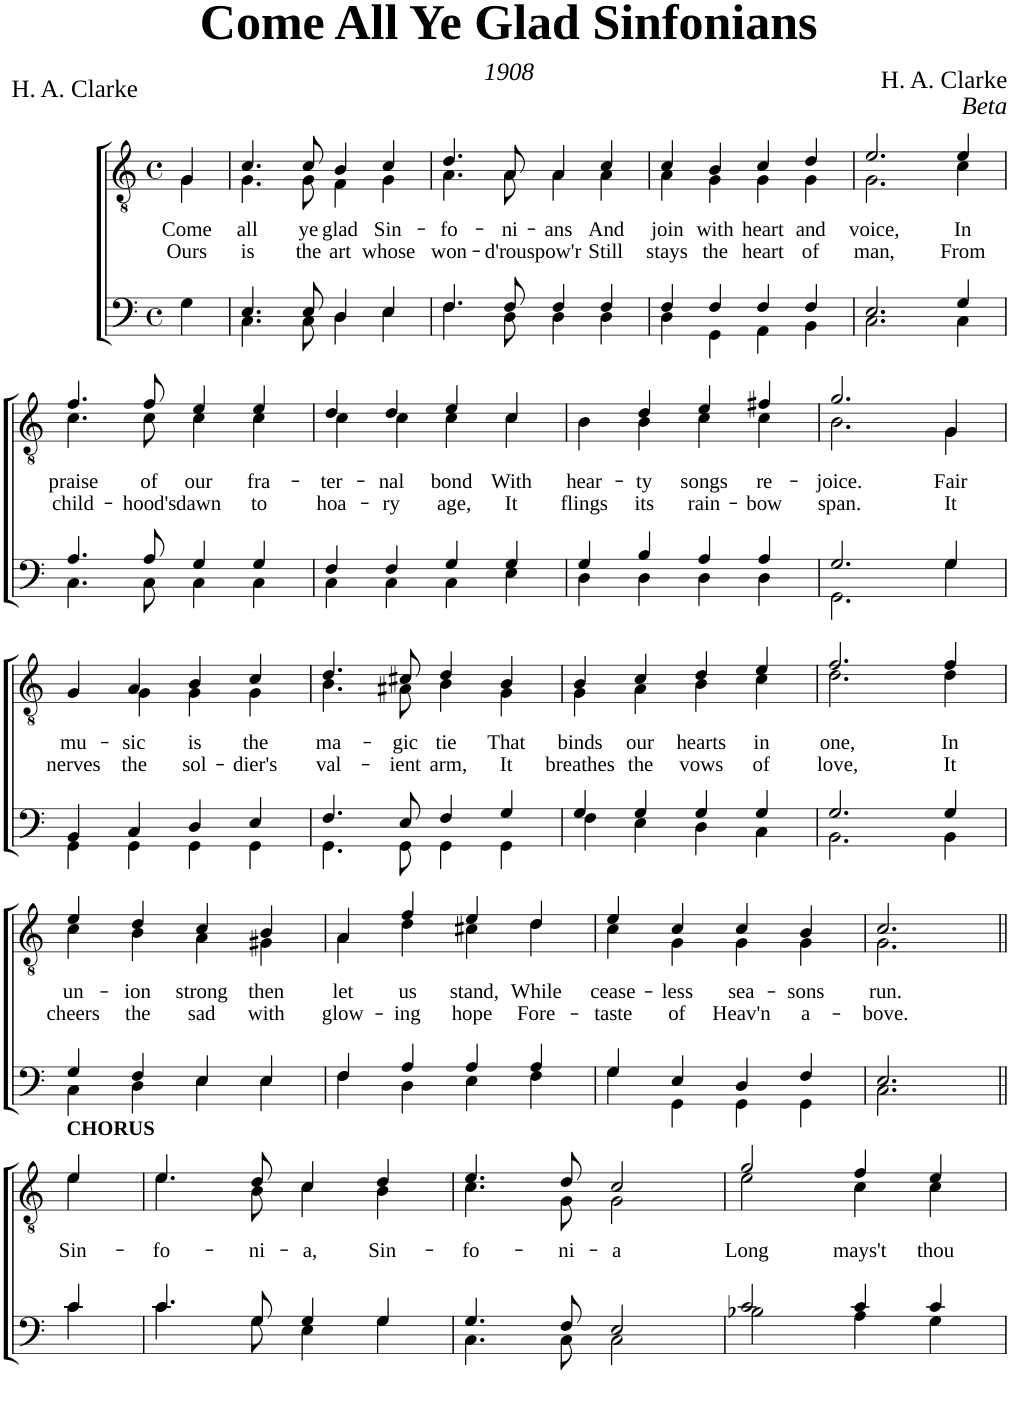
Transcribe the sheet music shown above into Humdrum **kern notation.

**kern	**kern	**text	**text
*part2	*part1	*part1	*part1
*staff2	*staff1	*staff1	*staff1
*I"Bass	*I"Tenor	*	*
*clefF4	*clefGv2	*	*
*k[]	*k[]	*	*
*M4/4	*M4/4	*	*
*met(c)	*met(c)	*	*
=1	=1	=1	=1
!	!	!LO:LY:b	!LO:LY:b
*	*^	*	*
4G\	4G/	4G\	Come	Ours
=2	=2	=2	=2	=2
*^	*	*	*	*
!	!	!	!	!LO:LY:b	!LO:LY:b
4.E/	4.C\	4.c/	4.G\	all	is
!	!	!	!	!LO:LY:b	!LO:LY:b
8E/	8C\	8c/	8G\	ye	the
!	!	!	!	!LO:LY:b	!LO:LY:b
4D/	4D\	4B/	4F\	glad	art
!	!	!	!	!LO:LY:b	!LO:LY:b
4E/	4E\	4c/	4G\	Sin-	whose
=3	=3	=3	=3	=3	=3
!	!	!	!	!LO:LY:b	!LO:LY:b
4.F/	4.F\	4.d/	4.A\	-fo-	won-
!	!	!	!	!LO:LY:b	!LO:LY:b
8F/	8D\	8A/	8A\	-ni-	-d'rous
!	!	!	!	!LO:LY:b	!LO:LY:b
4F/	4D\	4A/	4A\	-ans	pow'r
!	!	!	!	!LO:LY:b	!LO:LY:b
4F/	4D\	4c/	4A\	And	Still
=4	=4	=4	=4	=4	=4
!	!	!	!	!LO:LY:b	!LO:LY:b
4F/	4D\	4c/	4A\	join	stays
!	!	!	!	!LO:LY:b	!LO:LY:b
4F/	4GG\	4B/	4G\	with	the
!	!	!	!	!LO:LY:b	!LO:LY:b
4F/	4AA\	4c/	4G\	heart	heart
!	!	!	!	!LO:LY:b	!LO:LY:b
4F/	4BB\	4d/	4G\	and	of
=5	=5	=5	=5	=5	=5
!	!	!	!	!LO:LY:b	!LO:LY:b
2.E/	2.C\	2.e/	2.G\	voice,	man,
!	!	!	!	!LO:LY:b	!LO:LY:b
4G/	4C\	4e/	4c\	In	From
!!LO:LB:g=z	!!
=6	=6	=6	=6	=6	=6
!	!	!	!	!LO:LY:b	!LO:LY:b
4.A/	4.C\	4.f/	4.c\	praise	child-
!	!	!	!	!LO:LY:b	!LO:LY:b
8A/	8C\	8f/	8c\	of	-hood's
!	!	!	!	!LO:LY:b	!LO:LY:b
4G/	4C\	4e/	4c\	our	dawn
!	!	!	!	!LO:LY:b	!LO:LY:b
4G/	4C\	4e/	4c\	fra-	to
=7	=7	=7	=7	=7	=7
!	!	!	!	!LO:LY:b	!LO:LY:b
4F/	4C\	4d/	4c\	-ter-	hoa-
!	!	!	!	!LO:LY:b	!LO:LY:b
4F/	4C\	4d/	4c\	-nal	-ry
!	!	!	!	!LO:LY:b	!LO:LY:b
4G/	4C\	4e/	4c\	bond	age,
!	!	!	!	!LO:LY:b	!LO:LY:b
4G/	4E\	4c/	4c\	With	It
=8	=8	=8	=8	=8	=8
!	!	!	!	!LO:LY:b	!LO:LY:b
4G/	4D\	4B\	4ryy	hear-	flings
!	!	!	!	!LO:LY:b	!LO:LY:b
4B/	4D\	4d/	4B\	-ty	its
!	!	!	!	!LO:LY:b	!LO:LY:b
4A/	4D\	4e/	4c\	songs	rain-
!	!	!	!	!LO:LY:b	!LO:LY:b
4A/	4D\	4f#X/	4c\	re-	-bow
=9	=9	=9	=9	=9	=9
!	!	!	!	!LO:LY:b	!LO:LY:b
2.G/	2.GG\	2.g/	2.B\	-joice.	span.
!	!	!	!	!LO:LY:b	!LO:LY:b
4G/	4G\	4G/	4G\	Fair	It
!!LO:LB:g=z	!!
=10	=10	=10	=10	=10	=10
!	!	!	!	!LO:LY:b	!LO:LY:b
4BB/	4GG\	4G/	4ryy	mu-	nerves
!	!	!	!	!LO:LY:b	!LO:LY:b
4C/	4GG\	4A/	4G\	-sic	the
!	!	!	!	!LO:LY:b	!LO:LY:b
4D/	4GG\	4B/	4G\	is	sol-
!	!	!	!	!LO:LY:b	!LO:LY:b
4E/	4GG\	4c/	4G\	the	-dier's
=11	=11	=11	=11	=11	=11
!	!	!	!	!LO:LY:b	!LO:LY:b
4.F/	4.GG\	4.d/	4.B\	ma-	val-
!	!	!	!	!LO:LY:b	!LO:LY:b
8E/	8GG\	8c#X/	8A#X\	-gic	-ient
!	!	!	!	!LO:LY:b	!LO:LY:b
4F/	4GG\	4d/	4B\	tie	arm,
!	!	!	!	!LO:LY:b	!LO:LY:b
4G/	4GG\	4B/	4G\	That	It
=12	=12	=12	=12	=12	=12
!	!	!	!	!LO:LY:b	!LO:LY:b
4G/	4F\	4B/	4G\	binds	breathes
!	!	!	!	!LO:LY:b	!LO:LY:b
4G/	4E\	4c/	4A\	our	the
!	!	!	!	!LO:LY:b	!LO:LY:b
4G/	4D\	4d/	4B\	hearts	vows
!	!	!	!	!LO:LY:b	!LO:LY:b
4G/	4C\	4e/	4c\	in	of
=13	=13	=13	=13	=13	=13
!	!	!	!	!LO:LY:b	!LO:LY:b
2.G/	2.BB\	2.f/	2.d\	one,	love,
!	!	!	!	!LO:LY:b	!LO:LY:b
4G/	4BB\	4f/	4d\	In	It
!!LO:LB:g=z	!!
=14	=14	=14	=14	=14	=14
!	!	!	!	!LO:LY:b	!LO:LY:b
4G/	4C\	4e/	4c\	un-	cheers
!	!	!	!	!LO:LY:b	!LO:LY:b
4F/	4D\	4d/	4B\	-ion	the
!	!	!	!	!LO:LY:b	!LO:LY:b
4E/	4E\	4c/	4A\	strong	sad
!	!	!	!	!LO:LY:b	!LO:LY:b
4E/	4E\	4B/	4G#X\	then	with
=15	=15	=15	=15	=15	=15
!	!	!	!	!LO:LY:b	!LO:LY:b
4F/	4F\	4A/	4A\	let	glow-
!	!	!	!	!LO:LY:b	!LO:LY:b
4A/	4D\	4f/	4d\	us	-ing
!	!	!	!	!LO:LY:b	!LO:LY:b
4A/	4E\	4e/	4c#X\	stand,	hope
!	!	!	!	!LO:LY:b	!LO:LY:b
4A/	4F\	4d/	4d\	While	Fore-
=16	=16	=16	=16	=16	=16
!	!	!	!	!LO:LY:b	!LO:LY:b
4G/	4G\	4e/	4c\	cease-	-taste
!	!	!	!	!LO:LY:b	!LO:LY:b
4E/	4GG\	4c/	4G\	-less	of
!	!	!	!	!LO:LY:b	!LO:LY:b
4D/	4GG\	4c/	4G\	sea-	Heav'n
!	!	!	!	!LO:LY:b	!LO:LY:b
4F/	4GG\	4B/	4G\	-sons	a-
=17	=17	=17	=17	=17	=17
!	!	!	!	!LO:LY:b	!LO:LY:b
2.E/	2.C\	2.c/	2.G\	run.	-bove.
!!LO:LB:g=z	!!
=18||	=18||	=18||	=18||	=18||	=18||
!	!	!LO:TX:a:B:t=CHORUS	!	!	!
!	!	!	!	!LO:LY:b	!
4c/	4c\	4e/	4e\	Sin-	.
=19	=19	=19	=19	=19	=19
!	!	!	!	!LO:LY:b	!
4.c/	4.c\	4.e/	4.e\	-fo-	.
!	!	!	!	!LO:LY:b	!
8G/	8G\	8d/	8B\	-ni-	.
!	!	!	!	!LO:LY:b	!
4G/	4E\	4c/	4c\	-a,	.
!	!	!	!	!LO:LY:b	!
4G/	4G\	4d/	4B\	Sin-	.
=20	=20	=20	=20	=20	=20
!	!	!	!	!LO:LY:b	!
4.G/	4.C\	4.e/	4.c\	-fo-	.
!	!	!	!	!LO:LY:b	!
8F/	8C\	8d/	8G\	-ni-	.
!	!	!	!	!LO:LY:b	!
2E/	2C\	2c/	2G\	-a	.
=21	=21	=21	=21	=21	=21
!	!	!	!	!LO:LY:b	!
2c/	2B-X\	2g/	2e\	Long	.
!	!	!	!	!LO:LY:b	!
4c/	4A\	4f/	4c\	mays't	.
!	!	!	!	!LO:LY:b	!
4c/	4G\	4e/	4c\	thou	.
*v	*v	*	*	*	*
*	*v	*v	*	*
=	=	=	=
*-	*-	*-	*-
